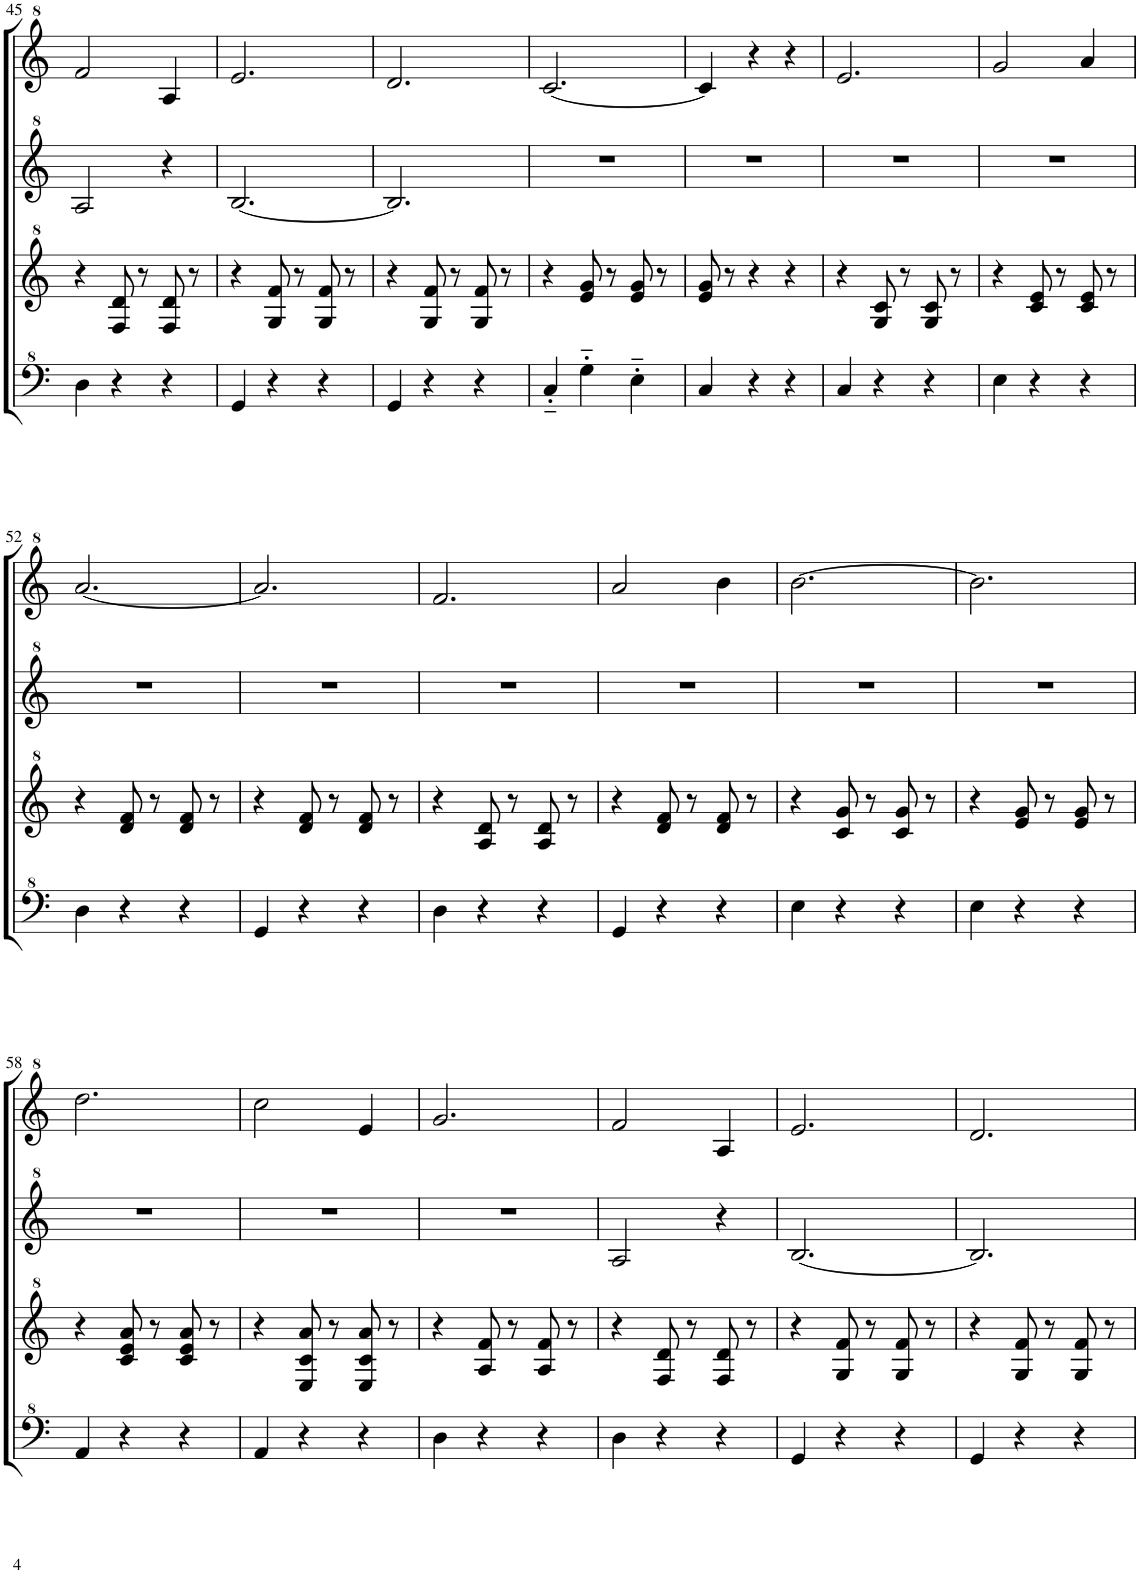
**kern	**kern	**kern	**kern
*part1	*part1	*part1	*part1
*staff4	*staff3	*staff2	*staff1
*I"Model III	*	*	*
!!LO:PB:g=z
*clefF^4	*clefG^2	*clefG^2	*clefG^2
*k[]	*k[]	*k[]	*k[]
*M3/4	*M3/4	*M3/4	*M3/4
=45	=45	=45	=45
4d\	4r	2a/	2ff/
4r	8f/ 8dd/	.	.
.	8r	.	.
4r	8f/ 8dd/	4r	4a/
.	8r	.	.
=46	=46	=46	=46
4G/	4r	[2.b/	2.ee/
4r	8g/ 8ff/	.	.
.	8r	.	.
4r	8g/ 8ff/	.	.
.	8r	.	.
=47	=47	=47	=47
4G/	4r	2.b/]	2.dd/
4r	8g/ 8ff/	.	.
.	8r	.	.
4r	8g/ 8ff/	.	.
.	8r	.	.
=48	=48	=48	=48
4c'~/	4r	2.r	[2.cc/
4g'~\	8ee/ 8gg/	.	.
.	8r	.	.
4e'~\	8ee/ 8gg/	.	.
.	8r	.	.
=49	=49	=49	=49
4c/	8ee/ 8gg/	2.r	4cc/]
.	8r	.	.
4r	4r	.	4r
4r	4r	.	4r
=50	=50	=50	=50
4c/	4r	2.r	2.ee/
4r	8g/ 8cc/	.	.
.	8r	.	.
4r	8g/ 8cc/	.	.
.	8r	.	.
=51	=51	=51	=51
4e\	4r	2.r	2gg/
4r	8cc/ 8ee/	.	.
.	8r	.	.
4r	8cc/ 8ee/	.	4aa/
.	8r	.	.
!!LO:LB:g=z
=52	=52	=52	=52
4d\	4r	2.r	[2.aa/
4r	8dd/ 8ff/	.	.
.	8r	.	.
4r	8dd/ 8ff/	.	.
.	8r	.	.
=53	=53	=53	=53
4G/	4r	2.r	2.aa/]
4r	8dd/ 8ff/	.	.
.	8r	.	.
4r	8dd/ 8ff/	.	.
.	8r	.	.
=54	=54	=54	=54
4d\	4r	2.r	2.ff/
4r	8a/ 8dd/	.	.
.	8r	.	.
4r	8a/ 8dd/	.	.
.	8r	.	.
=55	=55	=55	=55
4G/	4r	2.r	2aa/
4r	8dd/ 8ff/	.	.
.	8r	.	.
4r	8dd/ 8ff/	.	4bb\
.	8r	.	.
=56	=56	=56	=56
4e\	4r	2.r	[2.bb\
4r	8cc/ 8gg/	.	.
.	8r	.	.
4r	8cc/ 8gg/	.	.
.	8r	.	.
=57	=57	=57	=57
4e\	4r	2.r	2.bb\]
4r	8ee/ 8gg/	.	.
.	8r	.	.
4r	8ee/ 8gg/	.	.
.	8r	.	.
!!LO:LB:g=z
=58	=58	=58	=58
4A/	4r	2.r	2.ddd\
4r	8cc/ 8ee/ 8aa/	.	.
.	8r	.	.
4r	8cc/ 8ee/ 8aa/	.	.
.	8r	.	.
=59	=59	=59	=59
4A/	4r	2.r	2ccc\
4r	8e/ 8cc/ 8aa/	.	.
.	8r	.	.
4r	8e/ 8cc/ 8aa/	.	4ee/
.	8r	.	.
=60	=60	=60	=60
4d\	4r	2.r	2.gg/
4r	8a/ 8ff/	.	.
.	8r	.	.
4r	8a/ 8ff/	.	.
.	8r	.	.
=61	=61	=61	=61
4d\	4r	2a/	2ff/
4r	8f/ 8dd/	.	.
.	8r	.	.
4r	8f/ 8dd/	4r	4a/
.	8r	.	.
=62	=62	=62	=62
4G/	4r	[2.b/	2.ee/
4r	8g/ 8ff/	.	.
.	8r	.	.
4r	8g/ 8ff/	.	.
.	8r	.	.
=63	=63	=63	=63
4G/	4r	2.b/]	2.dd/
4r	8g/ 8ff/	.	.
.	8r	.	.
4r	8g/ 8ff/	.	.
.	8r	.	.
=	=	=	=
*-	*-	*-	*-
